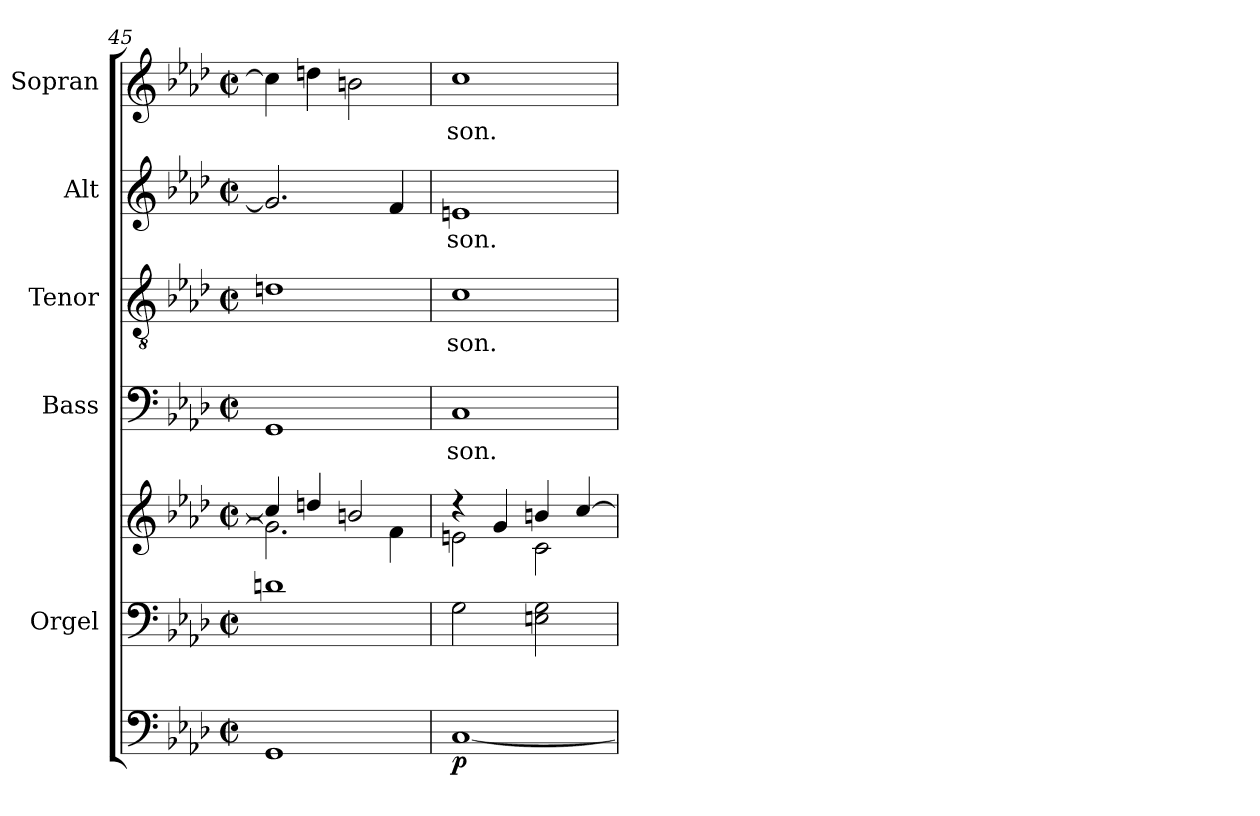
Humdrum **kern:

**kern	**dynam	**kern	**kern	**kern	**text	**kern	**text	**kern	**text	**kern	**text
*part6	*part6	*part5	*part5	*part4	*part4	*part3	*part3	*part2	*part2	*part1	*part1
*staff7	*staff7	*staff6	*staff5	*staff4	*staff4	*staff3	*staff3	*staff2	*staff2	*staff1	*staff1
*	*	*I"Orgel	*	*I"Bass	*	*I"Tenor	*	*I"Alt	*	*I"Sopran	*
*	*	*I'Org.	*	*I'B	*	*I'T	*	*I'A	*	*I'S	*
*clefF4	*	*clefF4	*clefG2	*clefF4	*	*clefGv2	*	*clefG2	*	*clefG2	*
*ITrd7c12	*	*	*	*	*	*	*	*	*	*	*
*k[b-e-a-d-]	*	*k[b-e-a-d-]	*k[b-e-a-d-]	*k[b-e-a-d-]	*	*k[b-e-a-d-]	*	*k[b-e-a-d-]	*	*k[b-e-a-d-]	*
*A-:	*	*A-:	*A-:	*A-:	*	*A-:	*	*A-:	*	*A-:	*
*M2/2	*	*M2/2	*M2/2	*M2/2	*	*M2/2	*	*M2/2	*	*M2/2	*
*met(c|)	*	*met(c|)	*met(c|)	*met(c|)	*	*met(c|)	*	*met(c|)	*	*met(c|)	*
=45	=45	=45	=45	=45	=45	=45	=45	=45	=45	=45	=45
*	*	*	*^	*	*	*	*	*	*	*	*
1GGG	.	1dn	4cc/]	2.g\]	1GG	.	1dn	.	2.g/]	.	4cc\]	.
.	.	.	4ddn/	.	.	.	.	.	.	.	4ddn\	.
.	.	.	2bn/	.	.	.	.	.	.	.	2bn\	.
.	.	.	.	4f\	.	.	.	.	4f/	.	.	.
!!LO:PB:g=z
=46	=46	=46	=46	=46	=46	=46	=46	=46	=46	=46	=46	=46
!	!LO:DY:b	!	!	!	!	!LO:LY:b	!	!LO:LY:b	!	!LO:LY:b	!	!LO:LY:b
[1CC	p	2G\	4rdd	2en\	1C	-son.	1c	-son.	1en	-son.	1cc	-son.
.	.	.	4g/	.	.	.	.	.	.	.	.	.
.	.	2En\ 2G\	4bn/	2c\	.	.	.	.	.	.	.	.
.	.	.	[>4cc/	.	.	.	.	.	.	.	.	.
*	*	*	*v	*v	*	*	*	*	*	*	*	*
=	=	=	=	=	=	=	=	=	=	=	=
*-	*-	*-	*-	*-	*-	*-	*-	*-	*-	*-	*-
